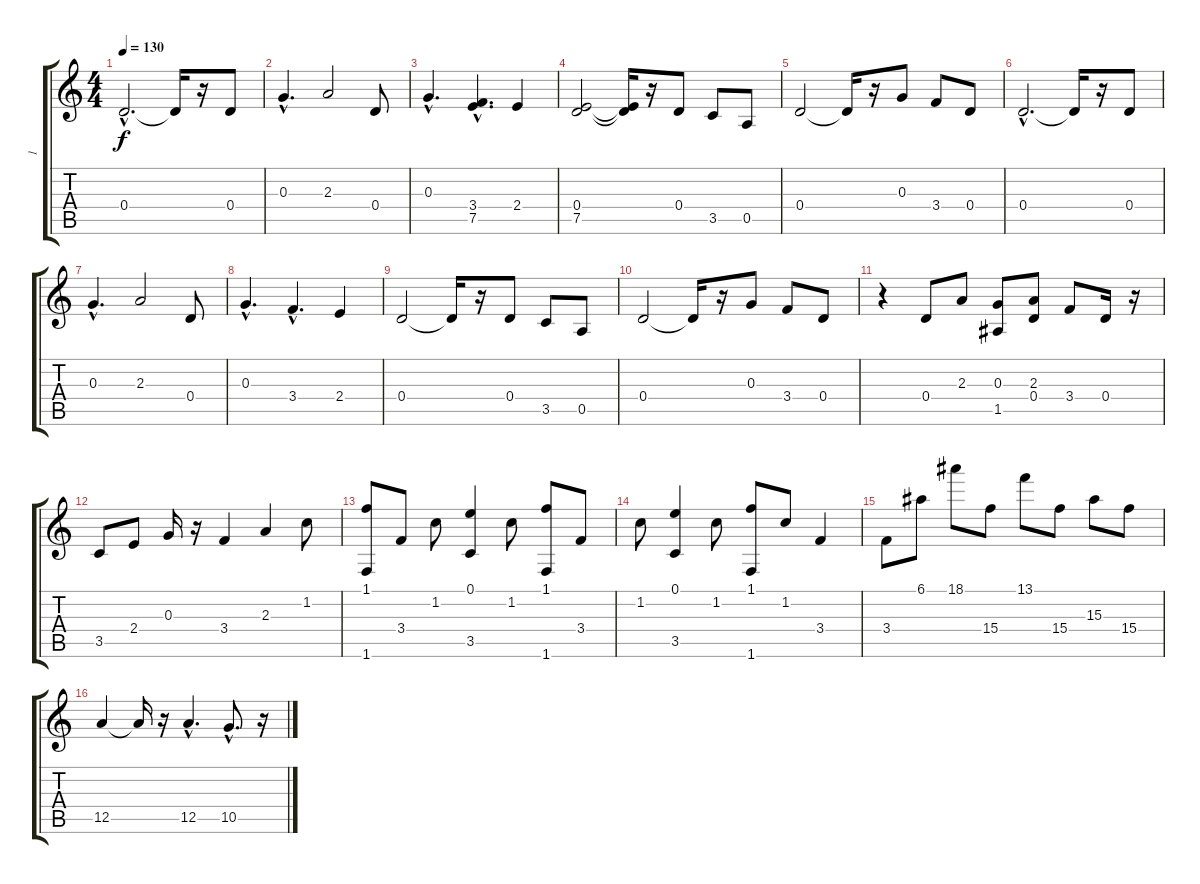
\track ("1" "1") {instrument electricguitarclean}
\staff {score tabs}
\tuning (E4 B3 G3 D3 A2 E2) {hide}
\ts (4 4)
\tempo 130
\clef g2
\ks c
0.4{hac}.2{d dy f} 0.4{t}.16 r.16 0.4.8 |
0.3{hac}.4{d} 2.3.2 0.4.8 |
0.3{hac}.4{d} (3.4{hac} 7.5{hac}).4{d} 2.4.4 |
(0.4 7.5).2 (0.4{t} 7.5{t}).16 r.16 0.4.8 3.5.8 0.5.8 |
0.4.2 0.4{t}.16 r.16 0.3.8 3.4.8 0.4.8 |
0.4{hac}.2{d} 0.4{t}.16 r.16 0.4.8 |
0.3{hac}.4{d} 2.3.2 0.4.8 |
0.3{hac}.4{d} 3.4{hac}.4{d} 2.4.4 |
0.4.2 0.4{t}.16 r.16 0.4.8 3.5.8 0.5.8 |
0.4.2 0.4{t}.16 r.16 0.3.8 3.4.8 0.4.8 |
r.4 0.4.8 2.3.8 (0.3 1.5).8 (2.3 0.4).8 3.4.8 0.4.16 r.16 |
3.5.8 2.4.8 0.3.16 r.16 3.4.4 2.3.4 1.2.8 |
(1.1 1.6).8 3.4.8 1.2.8 (0.1 3.5).4 1.2.8 (1.1 1.6).8 3.4.8 |
1.2.8 (0.1 3.5).4 1.2.8 (1.1 1.6).8 1.2.8 3.4.4 |
3.4.8 6.1.8 18.1.8 15.4.8 13.1.8 15.4.8 15.3.8 15.4.8 |
12.5.4 12.5{t}.16 r.16 12.5{hac}.4{d} 10.5{hac}.8{d} r.16
